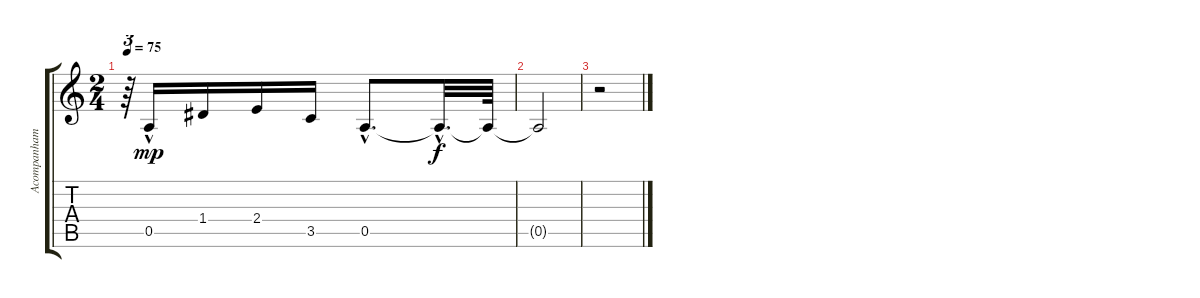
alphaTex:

\track ("Acompanhamento" "Acompanham") {instrument acousticguitarnylon}
\staff {score tabs}
\tuning (E4 B3 G3 D3 A2 E2) {hide}
\ts (2 4)
\tempo 75
\clef g2
\ks c
r.64{tu (3 2) dy f} 0.5{hac}.16{dy mp} 1.4.16 2.4.16 3.5.16 0.5{hac}.8{d} 0.5{hac t}.32{d dy f} 0.5{t}.64 |
0.5{t}.2 |
r.2
